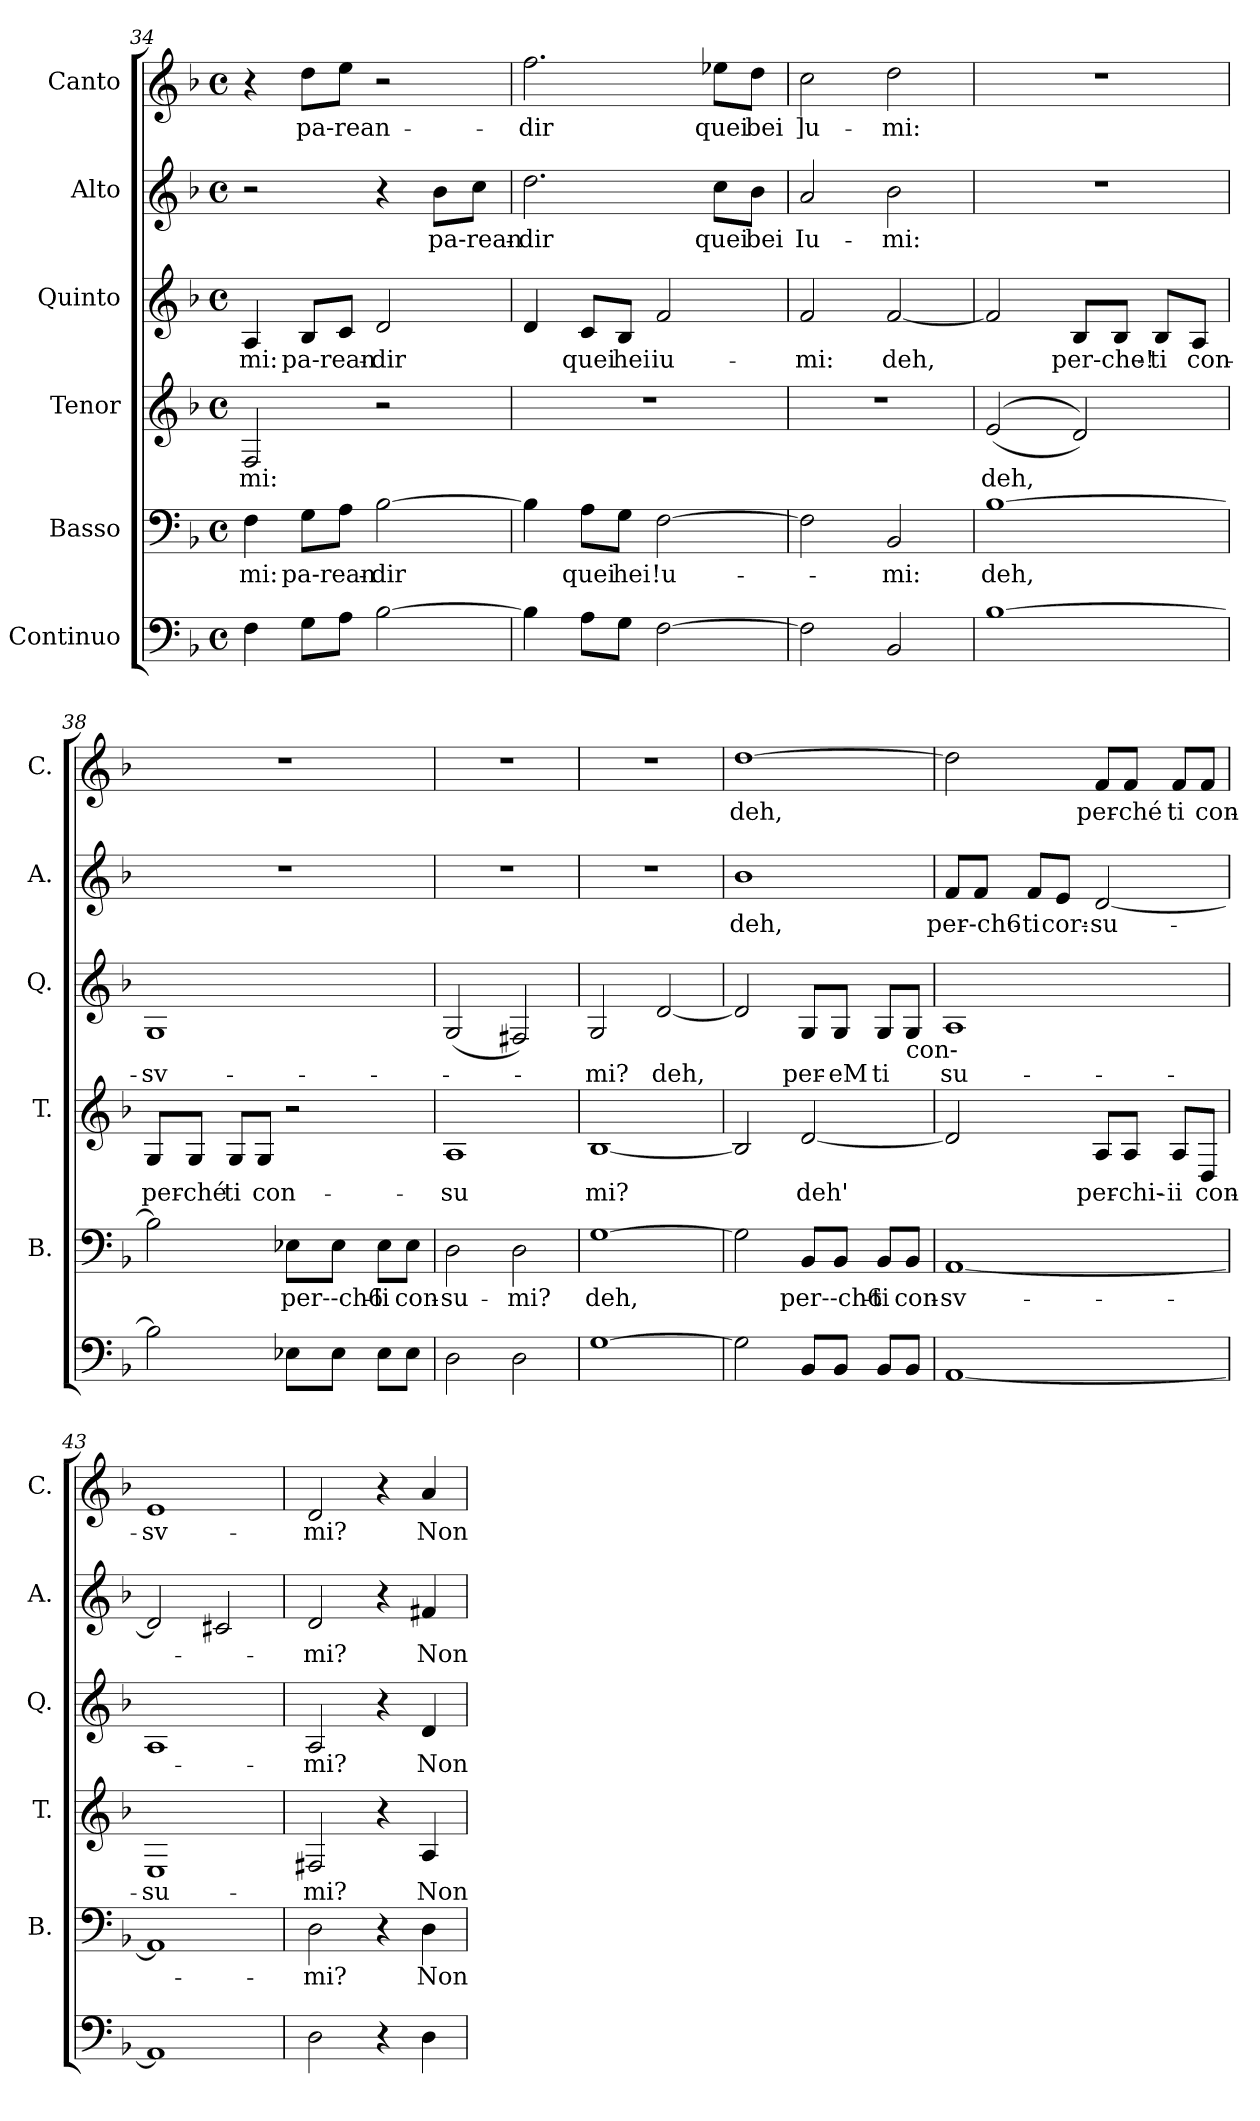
**kern	**kern	**text	**kern	**text	**kern	**text	**kern	**text	**kern	**text
*part6	*part5	*part5	*part4	*part4	*part3	*part3	*part2	*part2	*part1	*part1
*staff6	*staff5	*staff5	*staff4	*staff4	*staff3	*staff3	*staff2	*staff2	*staff1	*staff1
*I"Continuo	*I"Basso	*	*I"Tenor	*	*I"Quinto	*	*I"Alto	*	*I"Canto	*
*	*I'B.	*	*I'T.	*	*I'Q.	*	*I'A.	*	*I'C.	*
!!LO:PB:g=z
*clefF4	*clefF4	*	*clefG2	*	*clefG2	*	*clefG2	*	*clefG2	*
*k[b-]	*k[b-]	*	*k[b-]	*	*k[b-]	*	*k[b-]	*	*k[b-]	*
*F:	*F:	*	*F:	*	*F:	*	*F:	*	*F:	*
*M4/4	*M4/4	*	*M4/4	*	*M4/4	*	*M4/4	*	*M4/4	*
*met(c)	*met(c)	*	*met(c)	*	*met(c)	*	*met(c)	*	*met(c)	*
=34	=34	=34	=34	=34	=34	=34	=34	=34	=34	=34
!	!	!LO:LY:b	!	!LO:LY:b	!	!LO:LY:b	!	!	!	!
4F\	4F\	-mi:	2F/	-mi:	4A/	-mi:	2r	.	4r	.
!	!	!LO:LY:b	!	!	!	!LO:LY:b	!	!	!	!LO:LY:b
8G\L	8G\L	-pa-rean-	.	.	8B-/L	-pa-rean-	.	.	8dd\L	-pa-rean-
8A\J	8A\J	.	.	.	8c/J	.	.	.	8ee\J	.
!	!	!LO:LY:b	!	!	!	!LO:LY:b	!	!	!	!
[2B-\	[2B-\	-dir	2r	.	2d/	-dir	4r	.	2r	.
!	!	!	!	!	!	!	!	!LO:LY:b	!	!
.	.	.	.	.	.	.	8b-\L	-pa-rean-	.	.
.	.	.	.	.	.	.	8cc\J	.	.	.
=35	=35	=35	=35	=35	=35	=35	=35	=35	=35	=35
!	!	!	!	!	!	!	!	!LO:LY:b	!	!LO:LY:b
4B-\]	4B-\]	.	1r	.	4d/	.	2.dd\	-dir	2.ff\	-dir
!	!	!LO:LY:b	!	!	!	!LO:LY:b	!	!	!	!
8A\L	8A\L	-quei	.	.	8c/L	-quei	.	.	.	.
!	!	!LO:LY:b	!	!	!	!LO:LY:b	!	!	!	!
8G\J	8G\J	-hei	.	.	8B-/J	-hei	.	.	.	.
!	!	!LO:LY:b	!	!	!	!LO:LY:b	!	!	!	!
[2F\	[2F\	-!u-	.	.	2f/	-iu-	.	.	.	.
!	!	!	!	!	!	!	!	!LO:LY:b	!	!LO:LY:b
.	.	.	.	.	.	.	8cc\L	-quei	8ee-X\L	-quei
!	!	!	!	!	!	!	!	!LO:LY:b	!	!LO:LY:b
.	.	.	.	.	.	.	8b-\J	-bei	8dd\J	-bei
=36	=36	=36	=36	=36	=36	=36	=36	=36	=36	=36
!	!	!	!	!	!	!LO:LY:b	!	!LO:LY:b	!	!LO:LY:b
2F\]	2F\]	.	1r	.	2f/	-mi:	2a/	-Iu-	2cc\	-]u-
!	!	!LO:LY:b	!	!	!	!LO:LY:b	!	!LO:LY:b	!	!LO:LY:b
2BB-/	2BB-/	-mi:	.	.	[2f/	-deh,	2b-\	-mi:	2dd\	-mi:
=37	=37	=37	=37	=37	=37	=37	=37	=37	=37	=37
!	!	!LO:LY:b	!	!LO:LY:b	!	!	!	!	!	!
[1B-	[1B-	-deh,	(<(<2e/	-deh,	2f/]	.	1r	.	1r	.
!	!	!	!	!	!	!LO:LY:b	!	!	!	!
.	.	.	2d/))	.	8B-/L	-per-che!-	.	.	.	.
.	.	.	.	.	8B-/J	.	.	.	.	.
!	!	!	!	!	!	!LO:LY:b	!	!	!	!
.	.	.	.	.	8B-/L	-ti	.	.	.	.
!	!	!	!	!	!	!LO:LY:b	!	!	!	!
.	.	.	.	.	8A/J	-con-	.	.	.	.
=38	=38	=38	=38	=38	=38	=38	=38	=38	=38	=38
!	!	!	!	!LO:LY:b	!	!LO:LY:b	!	!	!	!
2B-\]	2B-\]	.	8G/L	-per-	1G	-sv-	1r	.	1r	.
!	!	!	!	!LO:LY:b	!	!	!	!	!	!
.	.	.	8G/J	-ché	.	.	.	.	.	.
!	!	!	!	!LO:LY:b	!	!	!	!	!	!
.	.	.	8G/L	-ti	.	.	.	.	.	.
!	!	!	!	!LO:LY:b	!	!	!	!	!	!
.	.	.	8G/J	-con-	.	.	.	.	.	.
!	!	!LO:LY:b	!	!	!	!	!	!	!	!
8E-X\L	8E-X\L	-per--ch6-	2r	.	.	.	.	.	.	.
8E-\J	8E-\J	.	.	.	.	.	.	.	.	.
!	!	!LO:LY:b	!	!	!	!	!	!	!	!
8E-\L	8E-\L	-Ii	.	.	.	.	.	.	.	.
!	!	!LO:LY:b	!	!	!	!	!	!	!	!
8E-\J	8E-\J	-con-	.	.	.	.	.	.	.	.
=39	=39	=39	=39	=39	=39	=39	=39	=39	=39	=39
!	!	!LO:LY:b	!	!LO:LY:b	!	!	!	!	!	!
2D\	2D\	-su-	1A	-su	(<2G/	.	1r	.	1r	.
!	!	!LO:LY:b	!	!	!	!	!	!	!	!
2D\	2D\	-mi?	.	.	2F#X/)	.	.	.	.	.
!!LO:LB:g=z
=40	=40	=40	=40	=40	=40	=40	=40	=40	=40	=40
!	!	!LO:LY:b	!	!LO:LY:b	!	!LO:LY:b	!	!	!	!
[1G	[1G	-deh,	[1B-	-mi?	2G/	-mi?	1r	.	1r	.
!	!	!	!	!	!	!LO:LY:b	!	!	!	!
.	.	.	.	.	[2d/	-deh,	.	.	.	.
=41	=41	=41	=41	=41	=41	=41	=41	=41	=41	=41
!	!	!	!	!	!	!	!	!LO:LY:b	!	!LO:LY:b
2G\]	2G\]	.	2B-/]	.	2d/]	.	1b-	-deh,	[1dd	-deh,
!	!	!LO:LY:b	!	!LO:LY:b	!	!LO:LY:b	!	!	!	!
8BB-/L	8BB-/L	-per--ch6-	[2d/	-deh'	8G/L	-per-	.	.	.	.
!	!	!	!	!	!	!LO:LY:b	!	!	!	!
8BB-/J	8BB-/J	.	.	.	8G/J	-eM	.	.	.	.
!	!	!LO:LY:b	!	!	!	!LO:LY:b	!	!	!	!
8BB-/L	8BB-/L	-ti	.	.	8G/L	-ti	.	.	.	.
!	!	!	!	!	!LO:TX:b:t=con-	!	!	!	!	!
!	!	!LO:LY:b	!	!	!	!	!	!	!	!
8BB-/J	8BB-/J	-con-	.	.	8G/J	.	.	.	.	.
=42	=42	=42	=42	=42	=42	=42	=42	=42	=42	=42
!	!	!LO:LY:b	!	!	!	!LO:LY:b	!	!LO:LY:b	!	!
[1AA	[1AA	-sv-	2d/]	.	1A	-su-	8f/L	-per-	2dd\]	.
!	!	!	!	!	!	!	!	!LO:LY:b	!	!
.	.	.	.	.	.	.	8f/J	--ch6-	.	.
!	!	!	!	!	!	!	!	!LO:LY:b	!	!
.	.	.	.	.	.	.	8f/L	-ti	.	.
!	!	!	!	!	!	!	!	!LO:LY:b	!	!
.	.	.	.	.	.	.	8e/J	-cor:-	.	.
!	!	!	!	!LO:LY:b	!	!	!	!LO:LY:b	!	!LO:LY:b
.	.	.	8A/L	-per-	.	.	[2d/	-su-	8f/L	-per-
!	!	!	!	!LO:LY:b	!	!	!	!	!	!LO:LY:b
.	.	.	8A/J	-chi---	.	.	.	.	8f/J	-ché
!	!	!	!	!LO:LY:b	!	!	!	!	!	!LO:LY:b
.	.	.	8A/L	-ii	.	.	.	.	8f/L	-ti
!	!	!	!	!LO:LY:b	!	!	!	!	!	!LO:LY:b
.	.	.	8D/J	-con-	.	.	.	.	8f/J	-con-
=43	=43	=43	=43	=43	=43	=43	=43	=43	=43	=43
!	!	!	!	!LO:LY:b	!	!	!	!	!	!LO:LY:b
1AA]	1AA]	.	1E	-su-	1A	.	2d/]	.	1e	-sv-
.	.	.	.	.	.	.	2c#X/	.	.	.
=44	=44	=44	=44	=44	=44	=44	=44	=44	=44	=44
!	!	!LO:LY:b	!	!LO:LY:b	!	!LO:LY:b	!	!LO:LY:b	!	!LO:LY:b
2D\	2D\	-mi?	2F#X/	-mi?	2A/	-mi?	2d/	-mi?	2d/	-mi?
4r	4r	.	4r	.	4r	.	4r	.	4r	.
!	!	!LO:LY:b	!	!LO:LY:b	!	!LO:LY:b	!	!LO:LY:b	!	!LO:LY:b
4D\	4D\	-Non	4A/	-Non	4d/	-Non	4f#X/	-Non	4a/	-Non
=	=	=	=	=	=	=	=	=	=	=
*-	*-	*-	*-	*-	*-	*-	*-	*-	*-	*-
